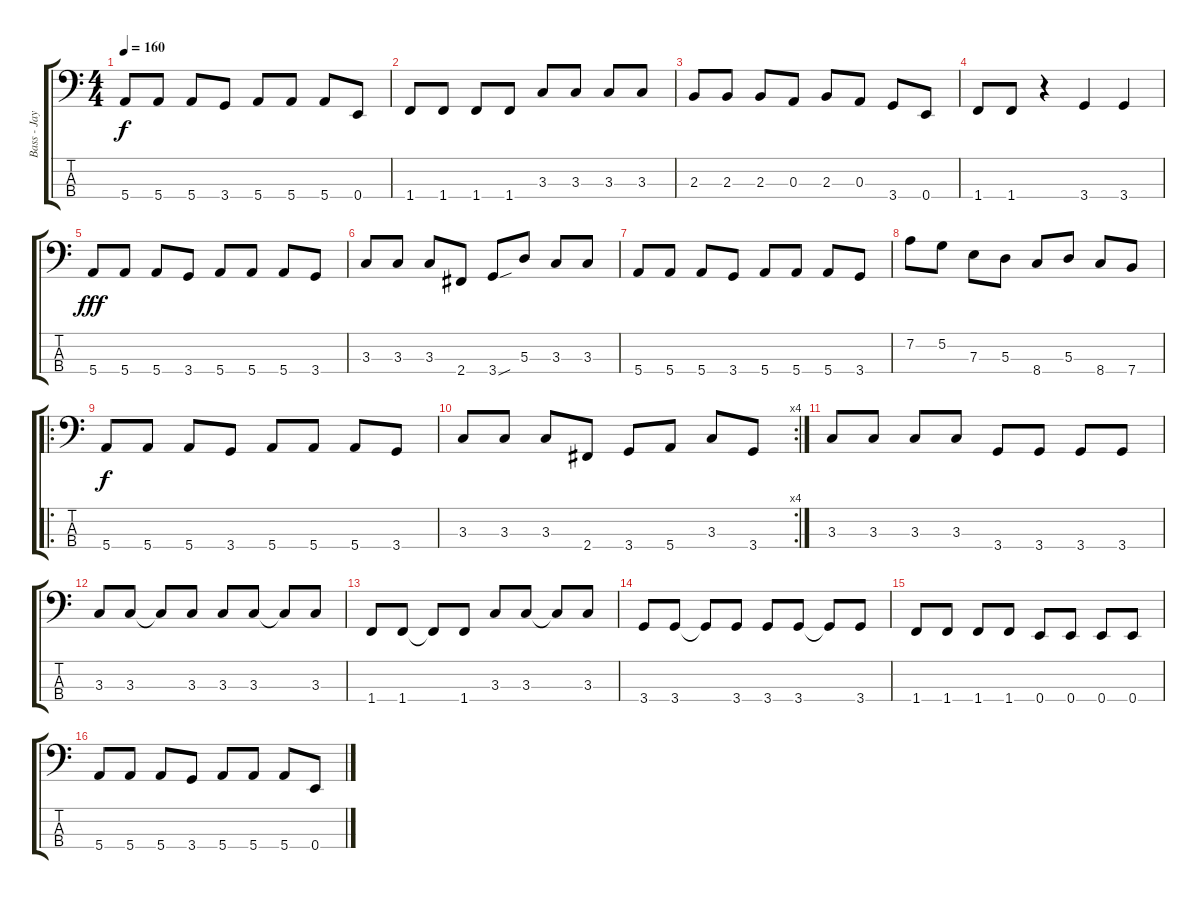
\track ("Bass - Jay Bently" "Bass - Jay") {instrument electricbassfinger}
\staff {score tabs}
\tuning (G2 D2 A1 E1) {hide}
\ts (4 4)
\tempo 160
\clef f4
\ks c
5.4.8{dy f} 5.4.8 5.4.8 3.4.8 5.4.8 5.4.8 5.4.8 0.4.8 |
1.4.8 1.4.8 1.4.8 1.4.8 3.3.8 3.3.8 3.3.8 3.3.8 |
2.3.8 2.3.8 2.3.8 0.3.8 2.3.8 0.3.8 3.4.8 0.4.8 |
1.4.8 1.4.8 r.4 3.4.4 3.4.4 |
5.4.8{dy fff} 5.4.8 5.4.8 3.4.8 5.4.8 5.4.8 5.4.8 3.4.8 |
3.3.8 3.3.8 3.3.8 2.4.8 3.4{sou}.8 5.3.8 3.3.8 3.3.8 |
5.4.8 5.4.8 5.4.8 3.4.8 5.4.8 5.4.8 5.4.8 3.4.8 |
7.2.8 5.2.8 7.3.8 5.3.8 8.4.8 5.3.8 8.4.8 7.4.8 |
\ro
5.4.8{dy f} 5.4.8 5.4.8 3.4.8 5.4.8 5.4.8 5.4.8 3.4.8 |
\rc 4
3.3.8 3.3.8 3.3.8 2.4.8 3.4.8 5.4.8 3.3.8 3.4.8 |
3.3.8 3.3.8 3.3.8 3.3.8 3.4.8 3.4.8 3.4.8 3.4.8 |
3.3.8 3.3.8 3.3{t}.8 3.3.8 3.3.8 3.3.8 3.3{t}.8 3.3.8 |
1.4.8 1.4.8 1.4{t}.8 1.4.8 3.3.8 3.3.8 3.3{t}.8 3.3.8 |
3.4.8 3.4.8 3.4{t}.8 3.4.8 3.4.8 3.4.8 3.4{t}.8 3.4.8 |
1.4.8 1.4.8 1.4.8 1.4.8 0.4.8 0.4.8 0.4.8 0.4.8 |
5.4.8 5.4.8 5.4.8 3.4.8 5.4.8 5.4.8 5.4.8 0.4.8
